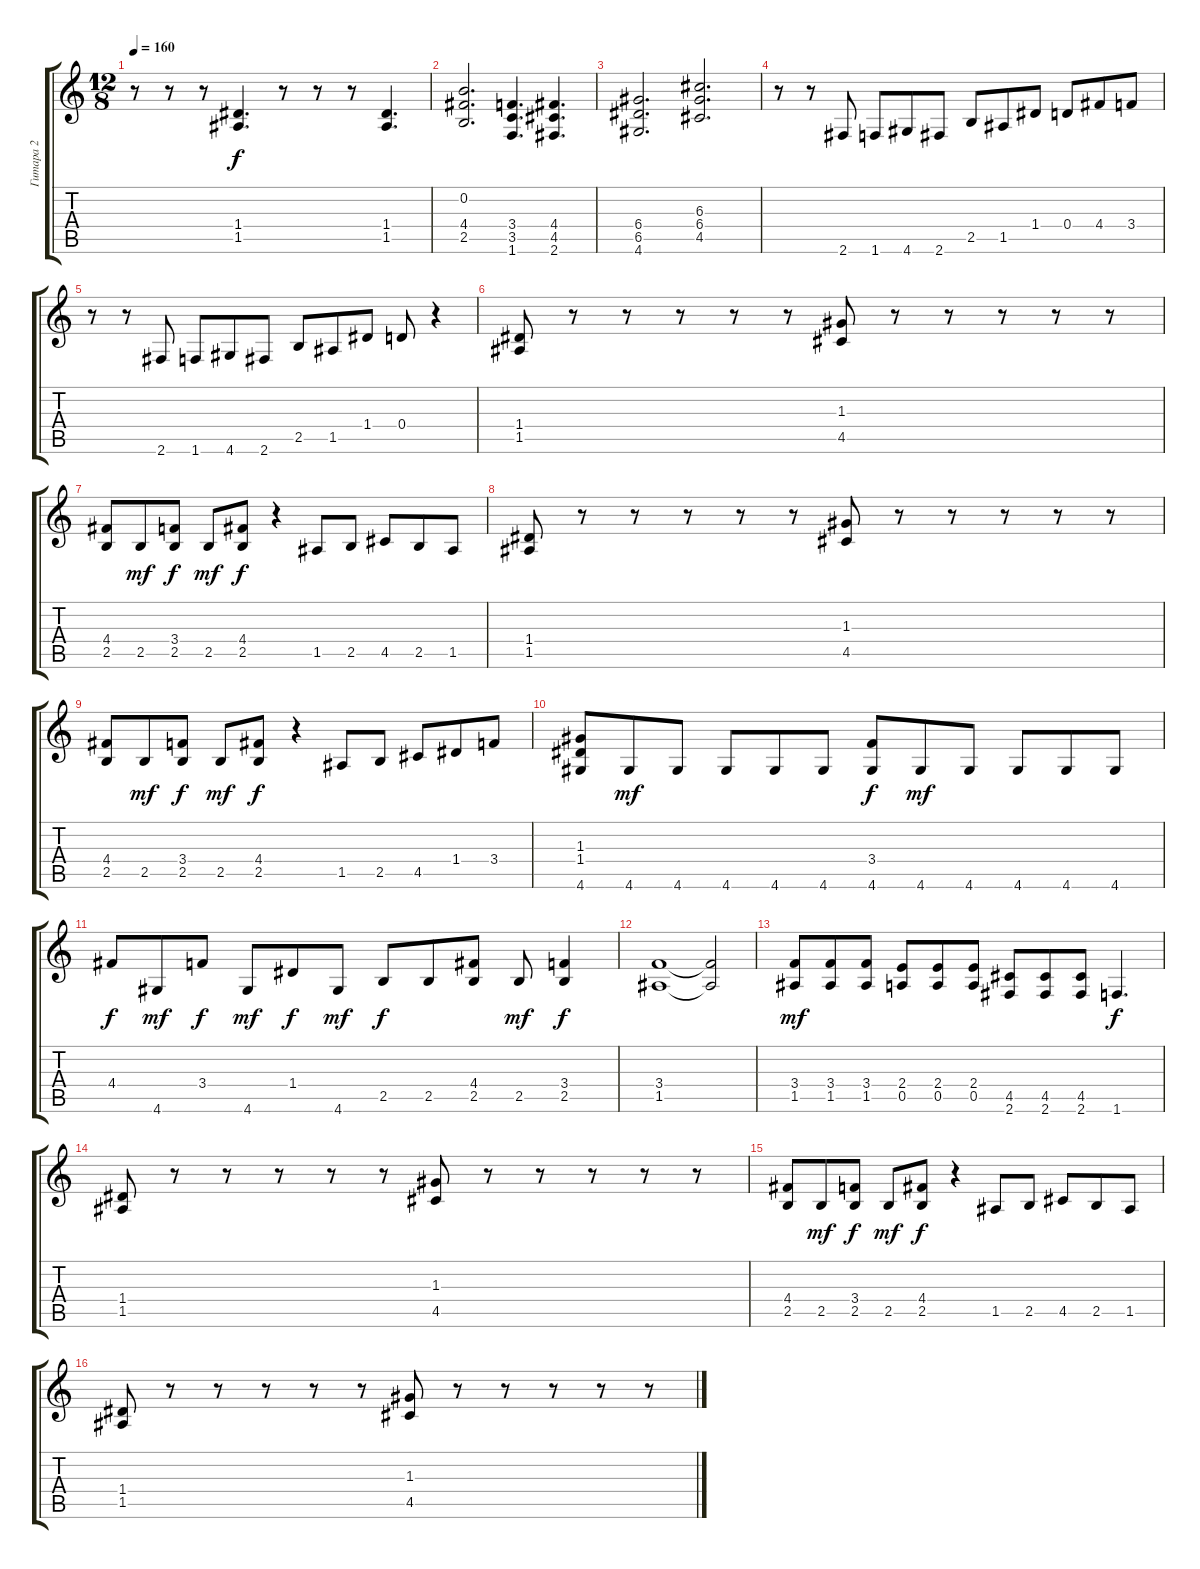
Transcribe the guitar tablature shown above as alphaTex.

\track ("Гитара 2" "Гитара 2") {instrument distortionguitar}
\staff {score tabs}
\tuning (E4 B3 G3 D3 A2 E2) {hide}
\ts (12 8)
\tempo 160
\clef g2
\ks c
r.8{dy mf} r.8 r.8 (1.4 1.5).4{d dy f} r.8 r.8 r.8 (1.4 1.5).4{d} |
(0.2 4.4 2.5).2{d} (3.4 3.5 1.6).4{d} (4.4 4.5 2.6).4{d} |
(6.4 6.5 4.6).2{d} (6.3 6.4 4.5).2{d} |
r.8 r.8 2.6.8 1.6.8 4.6.8 2.6.8 2.5.8 1.5.8 1.4.8 0.4.8 4.4.8 3.4.8 |
r.8 r.8 2.6.8 1.6.8 4.6.8 2.6.8 2.5.8 1.5.8 1.4.8 0.4.8 r.4 |
(1.4 1.5).8 r.8 r.8 r.8 r.8 r.8 (1.3 4.5).8 r.8 r.8 r.8 r.8 r.8 |
(4.4 2.5).8 2.5.8{dy mf} (3.4 2.5).8{dy f} 2.5.8{dy mf} (4.4 2.5).8{dy f} r.4 1.5.8 2.5.8 4.5.8 2.5.8 1.5.8 |
(1.4 1.5).8 r.8 r.8 r.8 r.8 r.8 (1.3 4.5).8 r.8 r.8 r.8 r.8 r.8 |
(4.4 2.5).8 2.5.8{dy mf} (3.4 2.5).8{dy f} 2.5.8{dy mf} (4.4 2.5).8{dy f} r.4 1.5.8 2.5.8 4.5.8 1.4.8 3.4.8 |
(1.3 1.4 4.6).8 4.6.8{dy mf} 4.6.8 4.6.8 4.6.8 4.6.8 (3.4 4.6).8{dy f} 4.6.8{dy mf} 4.6.8 4.6.8 4.6.8 4.6.8 |
4.4.8{dy f} 4.6.8{dy mf} 3.4.8{dy f} 4.6.8{dy mf} 1.4.8{dy f} 4.6.8{dy mf} 2.5.8{dy f} 2.5.8 (4.4 2.5).8 2.5.8{dy mf} (3.4 2.5).4{dy f} |
(3.4 1.5).1 (3.4{t} 1.5{t}).2 |
(3.4 1.5).8{dy mf} (3.4 1.5).8 (3.4 1.5).8 (2.4 0.5).8 (2.4 0.5).8 (2.4 0.5).8 (4.5 2.6).8 (4.5 2.6).8 (4.5 2.6).8 1.6.4{d dy f} |
(1.4 1.5).8 r.8 r.8 r.8 r.8 r.8 (1.3 4.5).8 r.8 r.8 r.8 r.8 r.8 |
(4.4 2.5).8 2.5.8{dy mf} (3.4 2.5).8{dy f} 2.5.8{dy mf} (4.4 2.5).8{dy f} r.4 1.5.8 2.5.8 4.5.8 2.5.8 1.5.8 |
(1.4 1.5).8 r.8 r.8 r.8 r.8 r.8 (1.3 4.5).8 r.8 r.8 r.8 r.8 r.8
